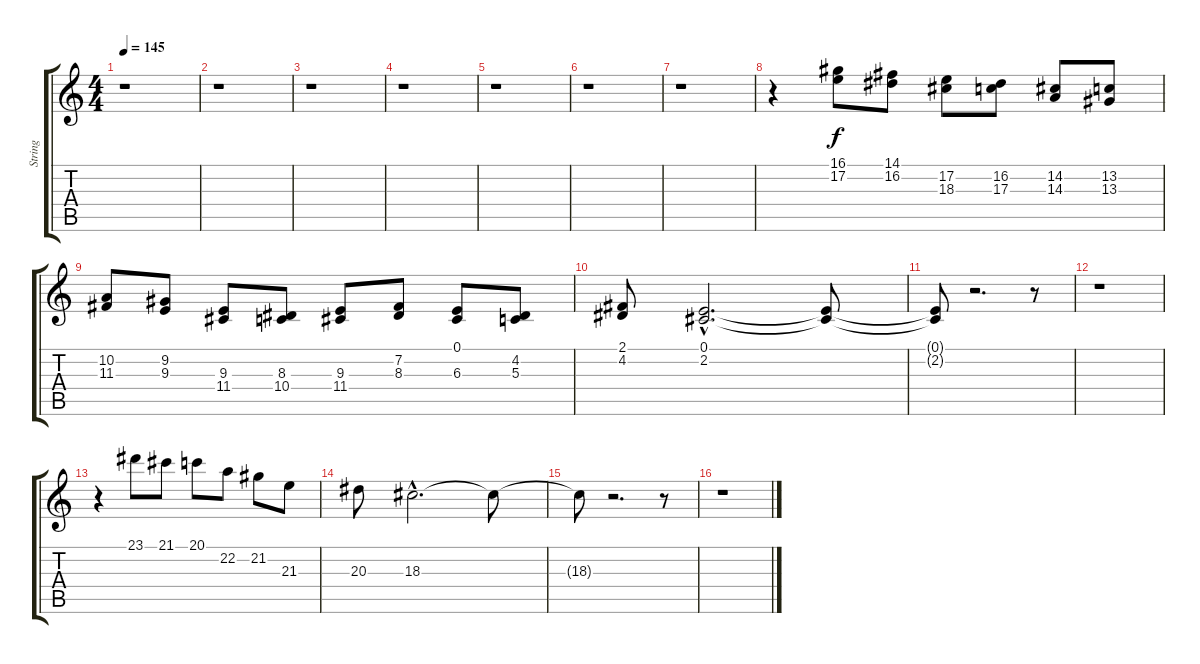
\track ("String" "String") {instrument stringensemble1}
\staff {score tabs}
\tuning (E4 B3 G3 D3 A2 E2) {hide}
\ts (4 4)
\tempo 145
\clef g2
\ks c
r.1{dy f instrument stringensemble1} |
r.1 |
r.1 |
r.1 |
r.1 |
r.1 |
r.1 |
r.4 (16.1 17.2).8 (14.1 16.2).8 (17.2 18.3).8 (16.2 17.3).8 (14.2 14.3).8 (13.2 13.3).8 |
(10.2 11.3).8 (9.2 9.3).8 (9.3 11.4).8 (8.3 10.4).8 (9.3 11.4).8 (7.2 8.3).8 (0.1 6.3).8 (4.2 5.3).8 |
(2.1 4.2).8 (0.1{hac} 2.2{hac}).2{d} (0.1{t} 2.2{t}).8 |
(0.1{t} 2.2{t}).8 r.2{d} r.8 |
r.1 |
r.4 23.1.8 21.1.8 20.1.8 22.2.8 21.2.8 21.3.8 |
20.3.8 18.3{hac}.2{d} 18.3{t}.8 |
18.3{t}.8 r.2{d} r.8 |
r.1
